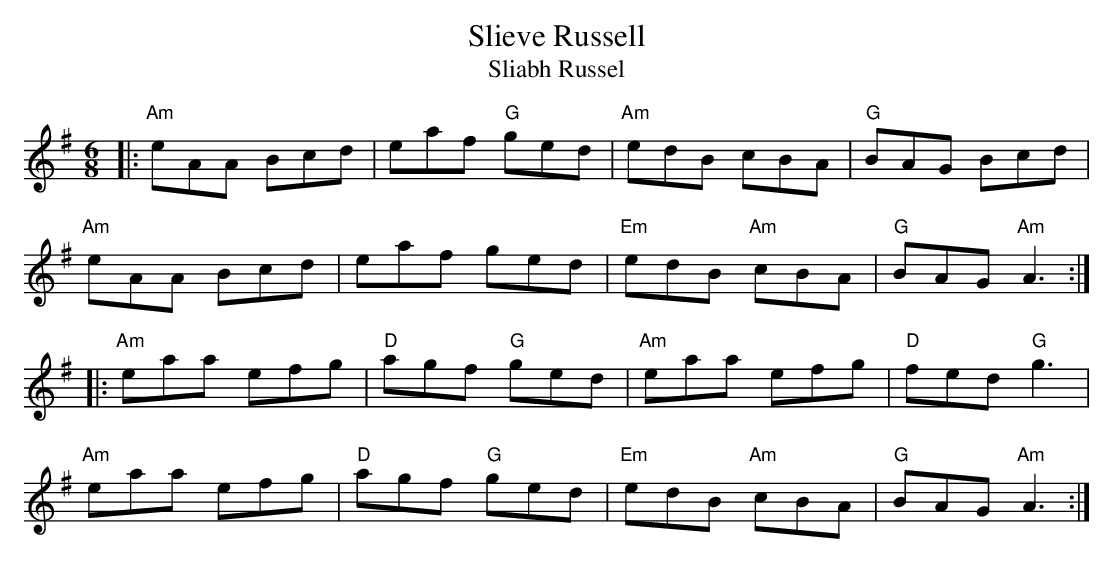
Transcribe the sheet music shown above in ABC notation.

X:1
T:Slieve Russell
T:Sliabh Russel
M:6/8
L:1/8
K:G
|:"Am"eAA Bcd | eaf "G"ged | "Am"edB cBA | "G"BAG Bcd|
"Am"eAA Bcd | eaf ged | "Em"edB "Am"cBA | "G"BAG "Am"A3 :|
|:"Am"eaa efg | "D"agf "G"ged | "Am"eaa efg | "D"fed "G"g3|
"Am"eaa efg | "D"agf "G"ged | "Em"edB "Am"cBA | "G"BAG "Am"A3 :|
